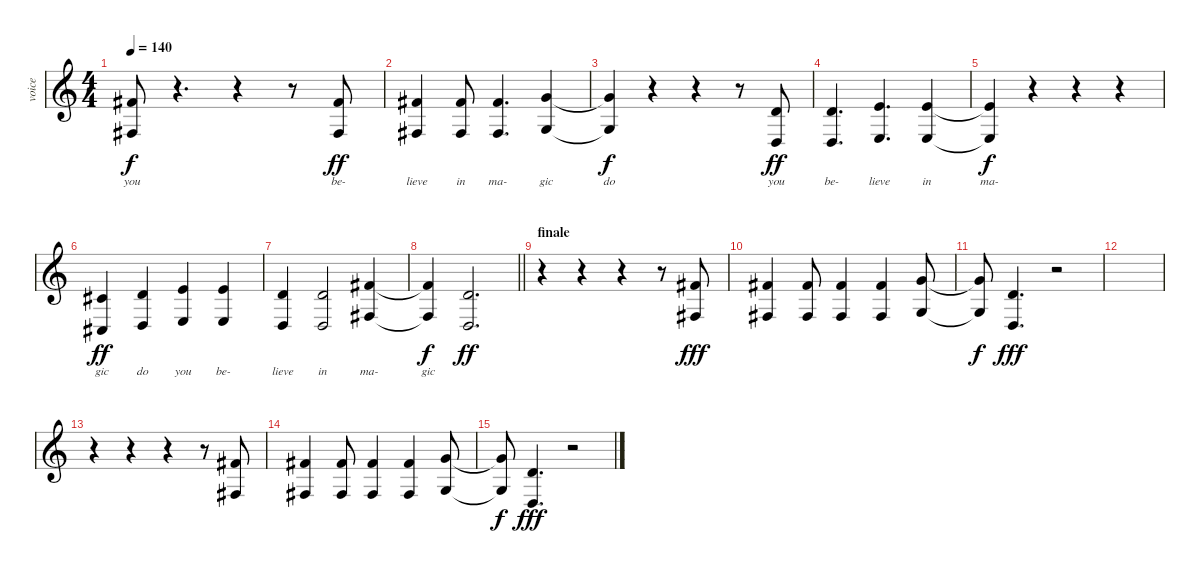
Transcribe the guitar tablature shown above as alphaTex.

\track ("voice" "voice") {instrument sopranosax}
\staff {score}
\tuning (E4 B3 G3 D3 A2 E2) {hide}
\ts (4 4)
\tempo 140
\clef g2
\ks c
(7.2{t} 9.5{t}).8{lyrics (0 "you") lyrics (1 "") lyrics (2 "") lyrics (3 "") lyrics (4 "") dy f} r.4{d} r.4 r.8 (2.1 4.4).8{lyrics (0 "be-") lyrics (1 "") lyrics (2 "") lyrics (3 "") lyrics (4 "") dy ff} |
(2.1 4.4).4{lyrics (0 "lieve") lyrics (1 "") lyrics (2 "") lyrics (3 "") lyrics (4 "")} (2.1 4.4).8{lyrics (0 "in") lyrics (1 "") lyrics (2 "") lyrics (3 "") lyrics (4 "")} (2.1 4.4).4{d lyrics (0 "ma-") lyrics (1 "") lyrics (2 "") lyrics (3 "") lyrics (4 "")} (3.1 5.4).4{lyrics (0 "gic") lyrics (1 "") lyrics (2 "") lyrics (3 "") lyrics (4 "")} |
(3.1{t} 5.4{t}).4{lyrics (0 "do") lyrics (1 "") lyrics (2 "") lyrics (3 "") lyrics (4 "") dy f} r.4 r.4 r.8 (3.2 0.4).8{lyrics (0 "you") lyrics (1 "") lyrics (2 "") lyrics (3 "") lyrics (4 "") dy ff} |
(3.2 0.4).4{d lyrics (0 "be-") lyrics (1 "") lyrics (2 "") lyrics (3 "") lyrics (4 "")} (5.2 2.4).4{d lyrics (0 "lieve") lyrics (1 "") lyrics (2 "") lyrics (3 "") lyrics (4 "")} (5.2 2.4).4{lyrics (0 "in") lyrics (1 "") lyrics (2 "") lyrics (3 "") lyrics (4 "")} |
(5.2{t} 2.4{t}).4{lyrics (0 "ma-") lyrics (1 "") lyrics (2 "") lyrics (3 "") lyrics (4 "") dy f} r.4 r.4 r.4 |
(2.2 4.5).4{lyrics (0 "gic") lyrics (1 "") lyrics (2 "") lyrics (3 "") lyrics (4 "") dy ff} (3.2 5.5).4{lyrics (0 "do") lyrics (1 "") lyrics (2 "") lyrics (3 "") lyrics (4 "")} (5.2 7.5).4{lyrics (0 "you") lyrics (1 "") lyrics (2 "") lyrics (3 "") lyrics (4 "")} (5.2 7.5).4{lyrics (0 "be-") lyrics (1 "") lyrics (2 "") lyrics (3 "") lyrics (4 "")} |
(3.2 5.5).4{lyrics (0 "lieve") lyrics (1 "") lyrics (2 "") lyrics (3 "") lyrics (4 "")} (3.2 5.5).2{lyrics (0 "in") lyrics (1 "") lyrics (2 "") lyrics (3 "") lyrics (4 "")} (7.2 9.5).4{lyrics (0 "ma-") lyrics (1 "") lyrics (2 "") lyrics (3 "") lyrics (4 "")} |
\barLineRight lightlight
(7.2{t} 9.5{t}).4{lyrics (0 "gic") lyrics (1 "") lyrics (2 "") lyrics (3 "") lyrics (4 "") dy f} (3.2 5.5).2{d dy ff} |
\section ("" "finale")
r.4 r.4 r.4 r.8 (2.1 4.4).8{dy fff} |
(2.1 4.4).4 (2.1 4.4).8 (2.1 4.4).4 (2.1 4.4).4 (3.1 5.4).8 |
(3.1{t} 5.4{t}).8{dy f} (3.2 0.4).4{d dy fff} r.2 |
|
r.4 r.4 r.4 r.8 (2.1 4.4).8 |
(2.1 4.4).4 (2.1 4.4).8 (2.1 4.4).4 (2.1 4.4).4 (3.1 5.4).8 |
(3.1{t} 5.4{t}).8{dy f} (3.2 0.4).4{d dy fff} r.2
